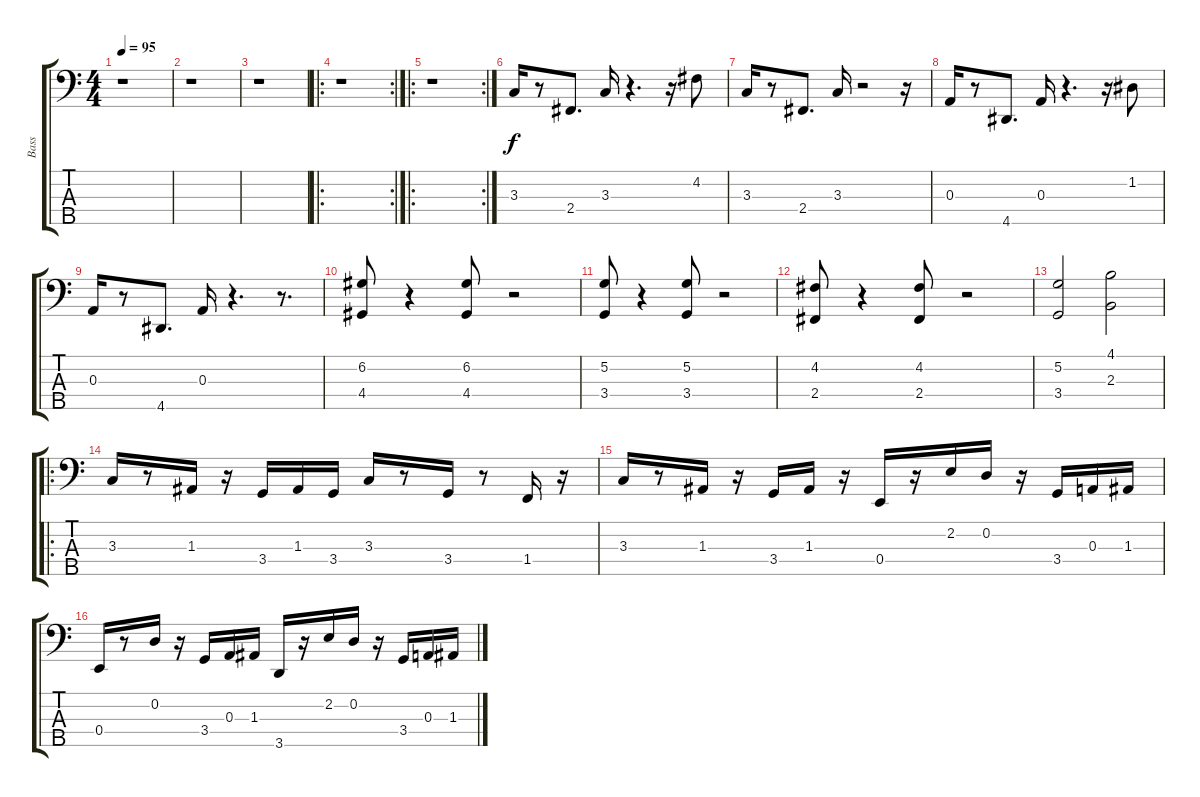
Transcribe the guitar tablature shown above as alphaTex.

\track ("Bass" "Bass") {instrument fretlessbass}
\staff {score tabs}
\tuning (G2 D2 A1 E1 B0) {hide}
\ts (4 4)
\tempo 95
\clef f4
\ks c
r.1{dy f} |
r.1 |
r.1 |
\ro
\rc 2
r.1 |
\ro
\rc 2
r.1 |
3.3.16 r.8 2.4.8{d} 3.3.16 r.4{d} r.16 4.2.8 |
3.3.16 r.8 2.4.8{d} 3.3.16 r.2 r.16 |
0.3.16 r.8 4.5.8{d} 0.3.16 r.4{d} r.16 1.2.8 |
0.3.16 r.8 4.5.8{d} 0.3.16 r.4{d} r.8{d} |
(6.2 4.4).8 r.4 (6.2 4.4).8 r.2 |
(5.2 3.4).8 r.4 (5.2 3.4).8 r.2 |
(4.2 2.4).8 r.4 (4.2 2.4).8 r.2 |
(5.2 3.4).2 (4.1 2.3).2 |
\ro
3.3.16 r.8 1.3.16 r.16 3.4.16 1.3.16 3.4.16 3.3.16 r.8 3.4.16 r.8 1.4.16 r.16 |
3.3.16 r.8 1.3.16 r.16 3.4.16 1.3.16 r.16 0.4.16 r.16 2.2.16 0.2.16 r.16 3.4.16 0.3.16 1.3.16 |
0.4.16 r.8 0.2.16 r.16 3.4.16 0.3.16 1.3.16 3.5.16 r.16 2.2.16 0.2.16 r.16 3.4.16 0.3.16 1.3.16
